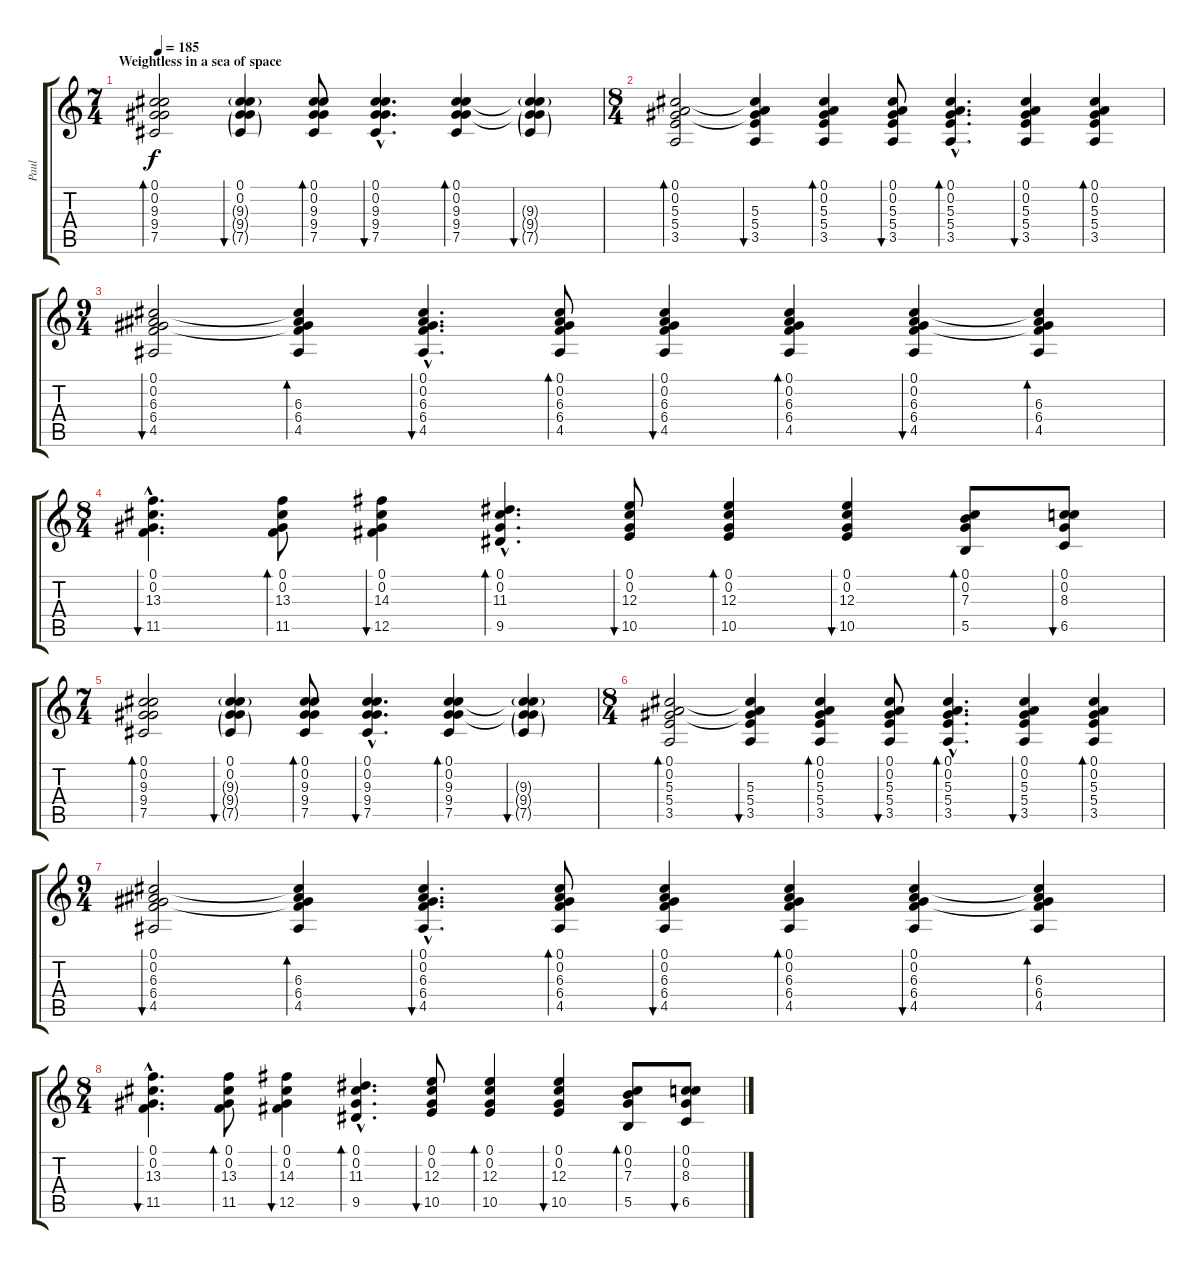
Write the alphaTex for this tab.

\track ("Paul" "Paul") {instrument distortionguitar}
\staff {score tabs}
\tuning (Db4 Ab3 E3 B2 Gb2 Db2) {hide}
\ts (7 4)
\section ("" "Weightless in a sea of space")
\tempo 185
\clef g2
\ks c
(0.1 0.2 9.3 9.4 7.5).2{bd 120 dy f} (0.1 0.2 9.3{g} 9.4{g} 7.5{g}).4{bu 120} (0.1 0.2 9.3 9.4 7.5).8{bd 120} (0.1{hac} 0.2{hac} 9.3{hac} 9.4{hac} 7.5{hac}).4{d bu 120} (0.1 0.2 9.3 9.4 7.5).4{bd 120} (0.1{t} 0.2{t} 9.3{g} 9.4{g} 7.5{g}).4{bu 120} |
\ts (8 4)
(0.1 0.2 5.3 5.4 3.5).2{bd 120} (0.1{t} 0.2{t} 5.3 5.4 3.5).4{bu 120} (0.1 0.2 5.3 5.4 3.5).4{bd 120} (0.1 0.2 5.3 5.4 3.5).8{bu 120} (0.1{hac} 0.2{hac} 5.3{hac} 5.4{hac} 3.5{hac}).4{d bd 120} (0.1 0.2 5.3 5.4 3.5).4{bu 120} (0.1 0.2 5.3 5.4 3.5).4{bd 120} |
\ts (9 4)
(0.1 0.2 6.3 6.4 4.5).2{bu 120} (0.1{t} 0.2{t} 6.3 6.4 4.5).4{bd 120} (0.1{hac} 0.2{hac} 6.3{hac} 6.4{hac} 4.5{hac}).4{d bu 120} (0.1 0.2 6.3 6.4 4.5).8{bd 120} (0.1 0.2 6.3 6.4 4.5).4{bu 120} (0.1 0.2 6.3 6.4 4.5).4{bd 120} (0.1 0.2 6.3 6.4 4.5).4{bu 120} (0.1{t} 0.2{t} 6.3 6.4 4.5).4{bd 120} |
\ts (8 4)
(0.1{hac} 0.2{hac} 13.3{hac} 11.5{hac}).4{d bu 120} (0.1 0.2 13.3 11.5).8{bd 120} (0.1 0.2 14.3 12.5).4{bu 120} (0.1{hac} 0.2{hac} 11.3{hac} 9.5{hac}).4{d bd 120} (0.1 0.2 12.3 10.5).8{bu 120} (0.1 0.2 12.3 10.5).4{bd 120} (0.1 0.2 12.3 10.5).4{bu 120} (0.1 0.2 7.3 5.5).8{bd 120} (0.1 0.2 8.3 6.5).8{bu 120} |
\ts (7 4)
(0.1 0.2 9.3 9.4 7.5).2{bd 120} (0.1 0.2 9.3{g} 9.4{g} 7.5{g}).4{bu 120} (0.1 0.2 9.3 9.4 7.5).8{bd 120} (0.1{hac} 0.2{hac} 9.3{hac} 9.4{hac} 7.5{hac}).4{d bu 120} (0.1 0.2 9.3 9.4 7.5).4{bd 120} (0.1{t} 0.2{t} 9.3{g} 9.4{g} 7.5{g}).4{bu 120} |
\ts (8 4)
(0.1 0.2 5.3 5.4 3.5).2{bd 120} (0.1{t} 0.2{t} 5.3 5.4 3.5).4{bu 120} (0.1 0.2 5.3 5.4 3.5).4{bd 120} (0.1 0.2 5.3 5.4 3.5).8{bu 120} (0.1{hac} 0.2{hac} 5.3{hac} 5.4{hac} 3.5{hac}).4{d bd 120} (0.1 0.2 5.3 5.4 3.5).4{bu 120} (0.1 0.2 5.3 5.4 3.5).4{bd 120} |
\ts (9 4)
(0.1 0.2 6.3 6.4 4.5).2{bu 120} (0.1{t} 0.2{t} 6.3 6.4 4.5).4{bd 120} (0.1{hac} 0.2{hac} 6.3{hac} 6.4{hac} 4.5{hac}).4{d bu 120} (0.1 0.2 6.3 6.4 4.5).8{bd 120} (0.1 0.2 6.3 6.4 4.5).4{bu 120} (0.1 0.2 6.3 6.4 4.5).4{bd 120} (0.1 0.2 6.3 6.4 4.5).4{bu 120} (0.1{t} 0.2{t} 6.3 6.4 4.5).4{bd 120} |
\ts (8 4)
(0.1{hac} 0.2{hac} 13.3{hac} 11.5{hac}).4{d bu 120} (0.1 0.2 13.3 11.5).8{bd 120} (0.1 0.2 14.3 12.5).4{bu 120} (0.1{hac} 0.2{hac} 11.3{hac} 9.5{hac}).4{d bd 120} (0.1 0.2 12.3 10.5).8{bu 120} (0.1 0.2 12.3 10.5).4{bd 120} (0.1 0.2 12.3 10.5).4{bu 120} (0.1 0.2 7.3 5.5).8{bd 120} (0.1 0.2 8.3 6.5).8{bu 120}
